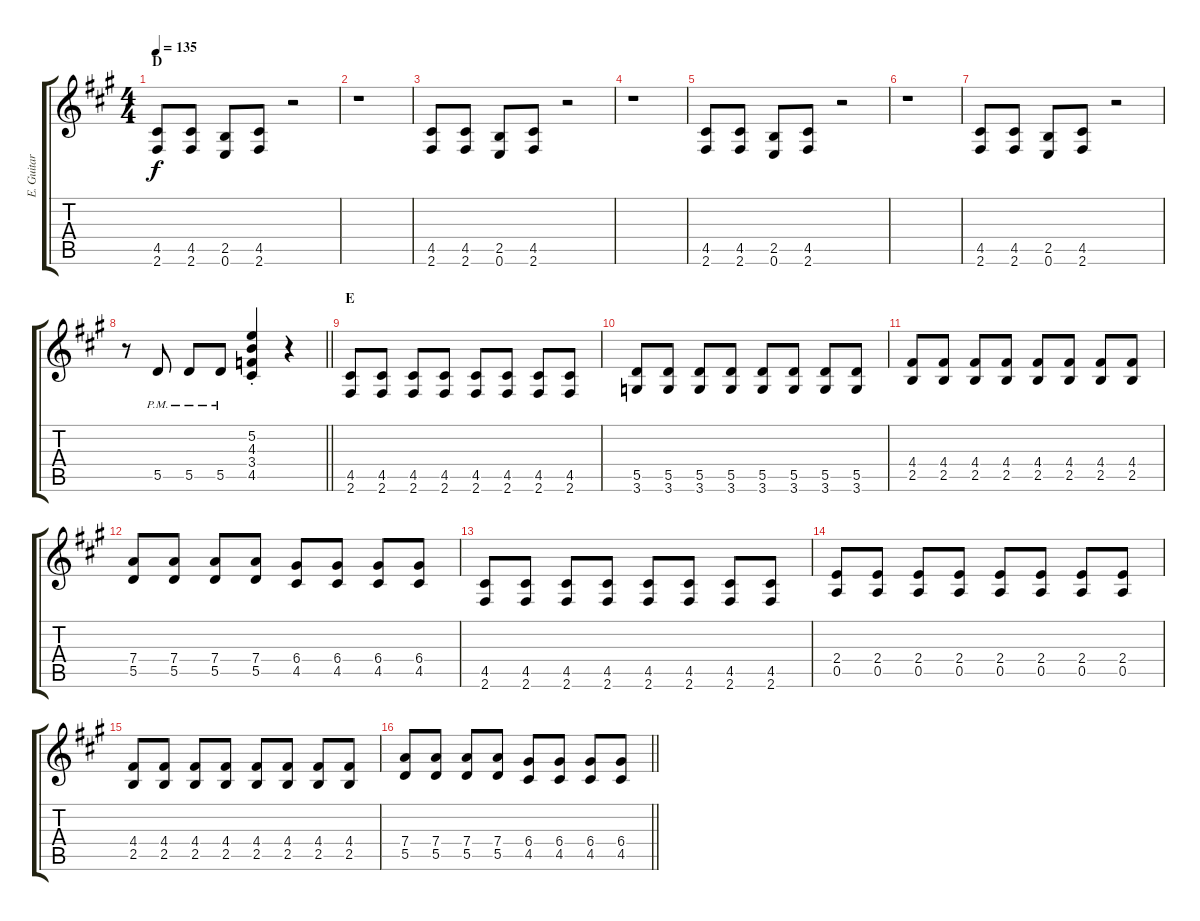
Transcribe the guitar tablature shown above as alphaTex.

\track ("E. Guitar II" "E. Guitar ") {instrument overdrivenguitar}
\staff {score tabs}
\tuning (E4 B3 G3 D3 A2 E2) {hide}
\ts (4 4)
\section ("" "D")
\tempo 135
\clef g2
\ks a
(4.5 2.6).8{dy f} (4.5 2.6).8 (2.5 0.6).8 (4.5 2.6).8 r.2 |
r.1 |
(4.5 2.6).8 (4.5 2.6).8 (2.5 0.6).8 (4.5 2.6).8 r.2 |
r.1 |
(4.5 2.6).8 (4.5 2.6).8 (2.5 0.6).8 (4.5 2.6).8 r.2 |
r.1 |
(4.5 2.6).8 (4.5 2.6).8 (2.5 0.6).8 (4.5 2.6).8 r.2 |
\barLineRight lightlight
r.8 5.5{pm}.8 5.5{pm}.8 5.5{pm}.8 (5.2{st} 4.3{st} 3.4{st} 4.5{st}).4 r.4 |
\section ("" "E")
(4.5 2.6).8 (4.5 2.6).8 (4.5 2.6).8 (4.5 2.6).8 (4.5 2.6).8 (4.5 2.6).8 (4.5 2.6).8 (4.5 2.6).8 |
(5.5 3.6).8 (5.5 3.6).8 (5.5 3.6).8 (5.5 3.6).8 (5.5 3.6).8 (5.5 3.6).8 (5.5 3.6).8 (5.5 3.6).8 |
(4.4 2.5).8 (4.4 2.5).8 (4.4 2.5).8 (4.4 2.5).8 (4.4 2.5).8 (4.4 2.5).8 (4.4 2.5).8 (4.4 2.5).8 |
(7.4 5.5).8 (7.4 5.5).8 (7.4 5.5).8 (7.4 5.5).8 (6.4 4.5).8 (6.4 4.5).8 (6.4 4.5).8 (6.4 4.5).8 |
(4.5 2.6).8 (4.5 2.6).8 (4.5 2.6).8 (4.5 2.6).8 (4.5 2.6).8 (4.5 2.6).8 (4.5 2.6).8 (4.5 2.6).8 |
(2.4 0.5).8 (2.4 0.5).8 (2.4 0.5).8 (2.4 0.5).8 (2.4 0.5).8 (2.4 0.5).8 (2.4 0.5).8 (2.4 0.5).8 |
(4.4 2.5).8 (4.4 2.5).8 (4.4 2.5).8 (4.4 2.5).8 (4.4 2.5).8 (4.4 2.5).8 (4.4 2.5).8 (4.4 2.5).8 |
\barLineRight lightlight
(7.4 5.5).8 (7.4 5.5).8 (7.4 5.5).8 (7.4 5.5).8 (6.4 4.5).8 (6.4 4.5).8 (6.4 4.5).8 (6.4 4.5).8
